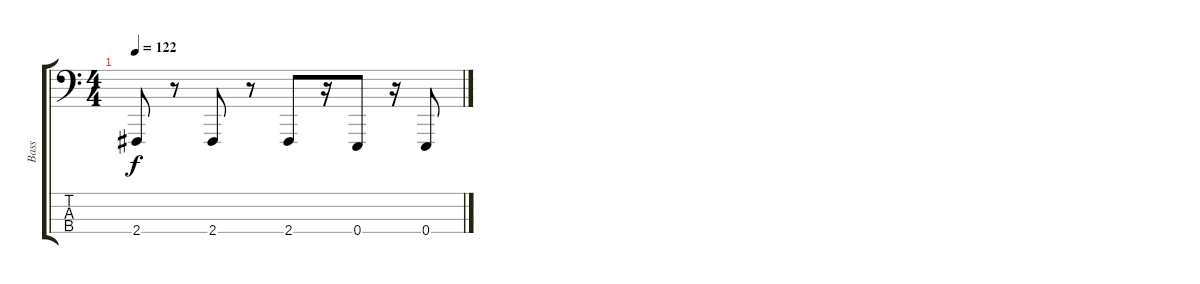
\track ("Bass" "Bass") {instrument lead1square}
\staff {score tabs}
\tuning (G2 D2 A1 E1) {hide}
\ts (4 4)
\tempo 122
\clef f4
\ks c
2.4.8{dy f} r.8 2.4.8 r.8 2.4.8 r.16 0.4.8 r.16 0.4.8
